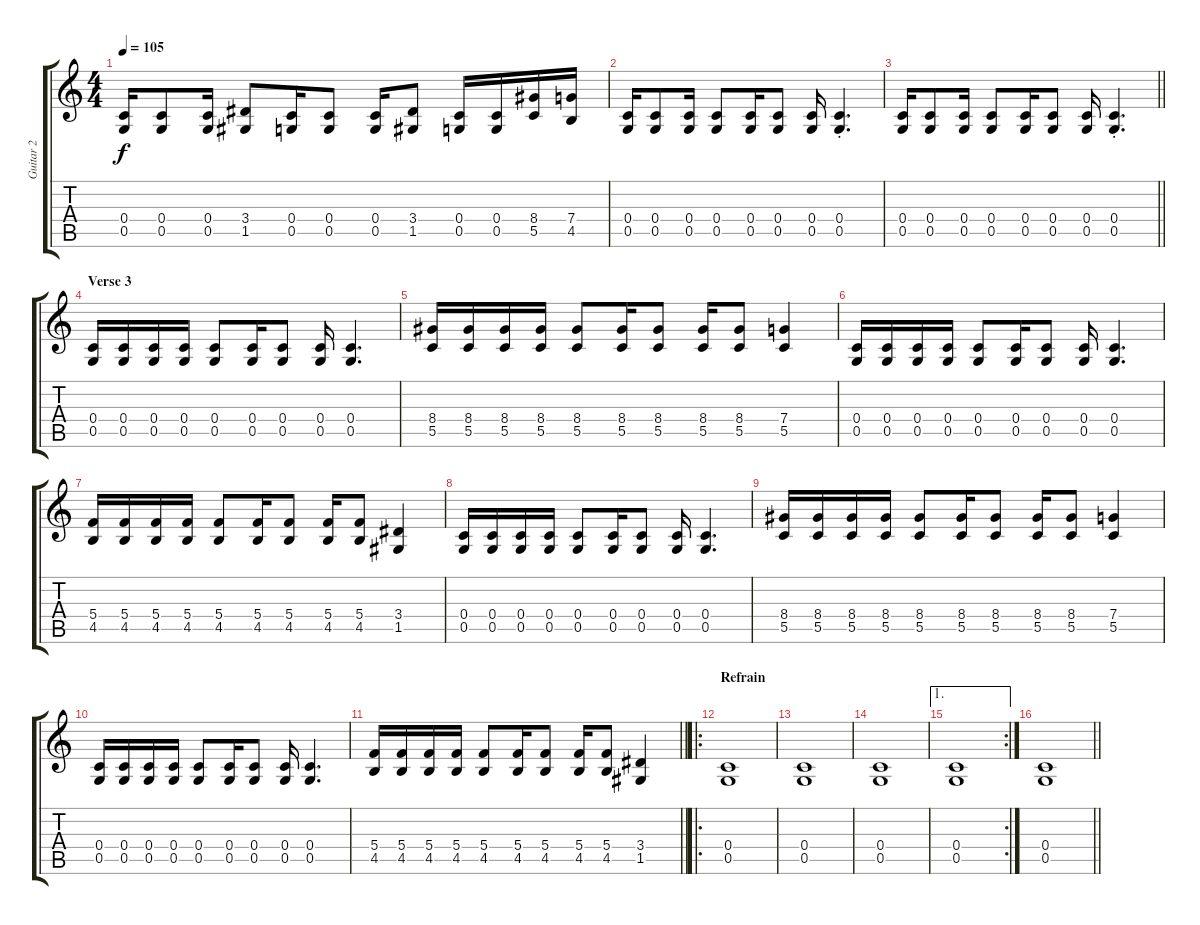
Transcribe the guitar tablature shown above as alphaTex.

\track ("Guitar 2" "Guitar 2") {instrument distortionguitar}
\staff {score tabs}
\tuning (D4 A3 F3 C3 G2 D2) {hide}
\ts (4 4)
\tempo 105
\clef g2
\ks c
(0.4 0.5).16{dy f} (0.4 0.5).8 (0.4 0.5).16 (3.4 1.5).8 (0.4 0.5).16 (0.4 0.5).8 (0.4 0.5).16 (3.4 1.5).8 (0.4 0.5).16 (0.4 0.5).16 (8.4 5.5).16 (7.4 4.5).16 |
(0.4 0.5).16 (0.4 0.5).8 (0.4 0.5).16 (0.4 0.5).8 (0.4 0.5).16 (0.4 0.5).8 (0.4 0.5).16 (0.4{st} 0.5{st}).4{d} |
\barLineRight lightlight
(0.4 0.5).16 (0.4 0.5).8 (0.4 0.5).16 (0.4 0.5).8 (0.4 0.5).16 (0.4 0.5).8 (0.4 0.5).16 (0.4{st} 0.5{st}).4{d} |
\section ("" "Verse 3")
(0.4 0.5).16 (0.4 0.5).16 (0.4 0.5).16 (0.4 0.5).16 (0.4 0.5).8 (0.4 0.5).16 (0.4 0.5).8 (0.4 0.5).16 (0.4 0.5).4{d} |
(8.4 5.5).16 (8.4 5.5).16 (8.4 5.5).16 (8.4 5.5).16 (8.4 5.5).8 (8.4 5.5).16 (8.4 5.5).8 (8.4 5.5).16 (8.4 5.5).8 (7.4 5.5).4 |
(0.4 0.5).16 (0.4 0.5).16 (0.4 0.5).16 (0.4 0.5).16 (0.4 0.5).8 (0.4 0.5).16 (0.4 0.5).8 (0.4 0.5).16 (0.4 0.5).4{d} |
(5.4 4.5).16 (5.4 4.5).16 (5.4 4.5).16 (5.4 4.5).16 (5.4 4.5).8 (5.4 4.5).16 (5.4 4.5).8 (5.4 4.5).16 (5.4 4.5).8 (3.4 1.5).4 |
(0.4 0.5).16 (0.4 0.5).16 (0.4 0.5).16 (0.4 0.5).16 (0.4 0.5).8 (0.4 0.5).16 (0.4 0.5).8 (0.4 0.5).16 (0.4 0.5).4{d} |
(8.4 5.5).16 (8.4 5.5).16 (8.4 5.5).16 (8.4 5.5).16 (8.4 5.5).8 (8.4 5.5).16 (8.4 5.5).8 (8.4 5.5).16 (8.4 5.5).8 (7.4 5.5).4 |
(0.4 0.5).16 (0.4 0.5).16 (0.4 0.5).16 (0.4 0.5).16 (0.4 0.5).8 (0.4 0.5).16 (0.4 0.5).8 (0.4 0.5).16 (0.4 0.5).4{d} |
\barLineRight lightlight
(5.4 4.5).16 (5.4 4.5).16 (5.4 4.5).16 (5.4 4.5).16 (5.4 4.5).8 (5.4 4.5).16 (5.4 4.5).8 (5.4 4.5).16 (5.4 4.5).8 (3.4 1.5).4 |
\ro
\section ("" "Refrain")
(0.4 0.5).1 |
(0.4 0.5).1 |
(0.4 0.5).1 |
\ae 1
\rc 2
(0.4 0.5).1 |
\barLineRight lightlight
(0.4 0.5).1
